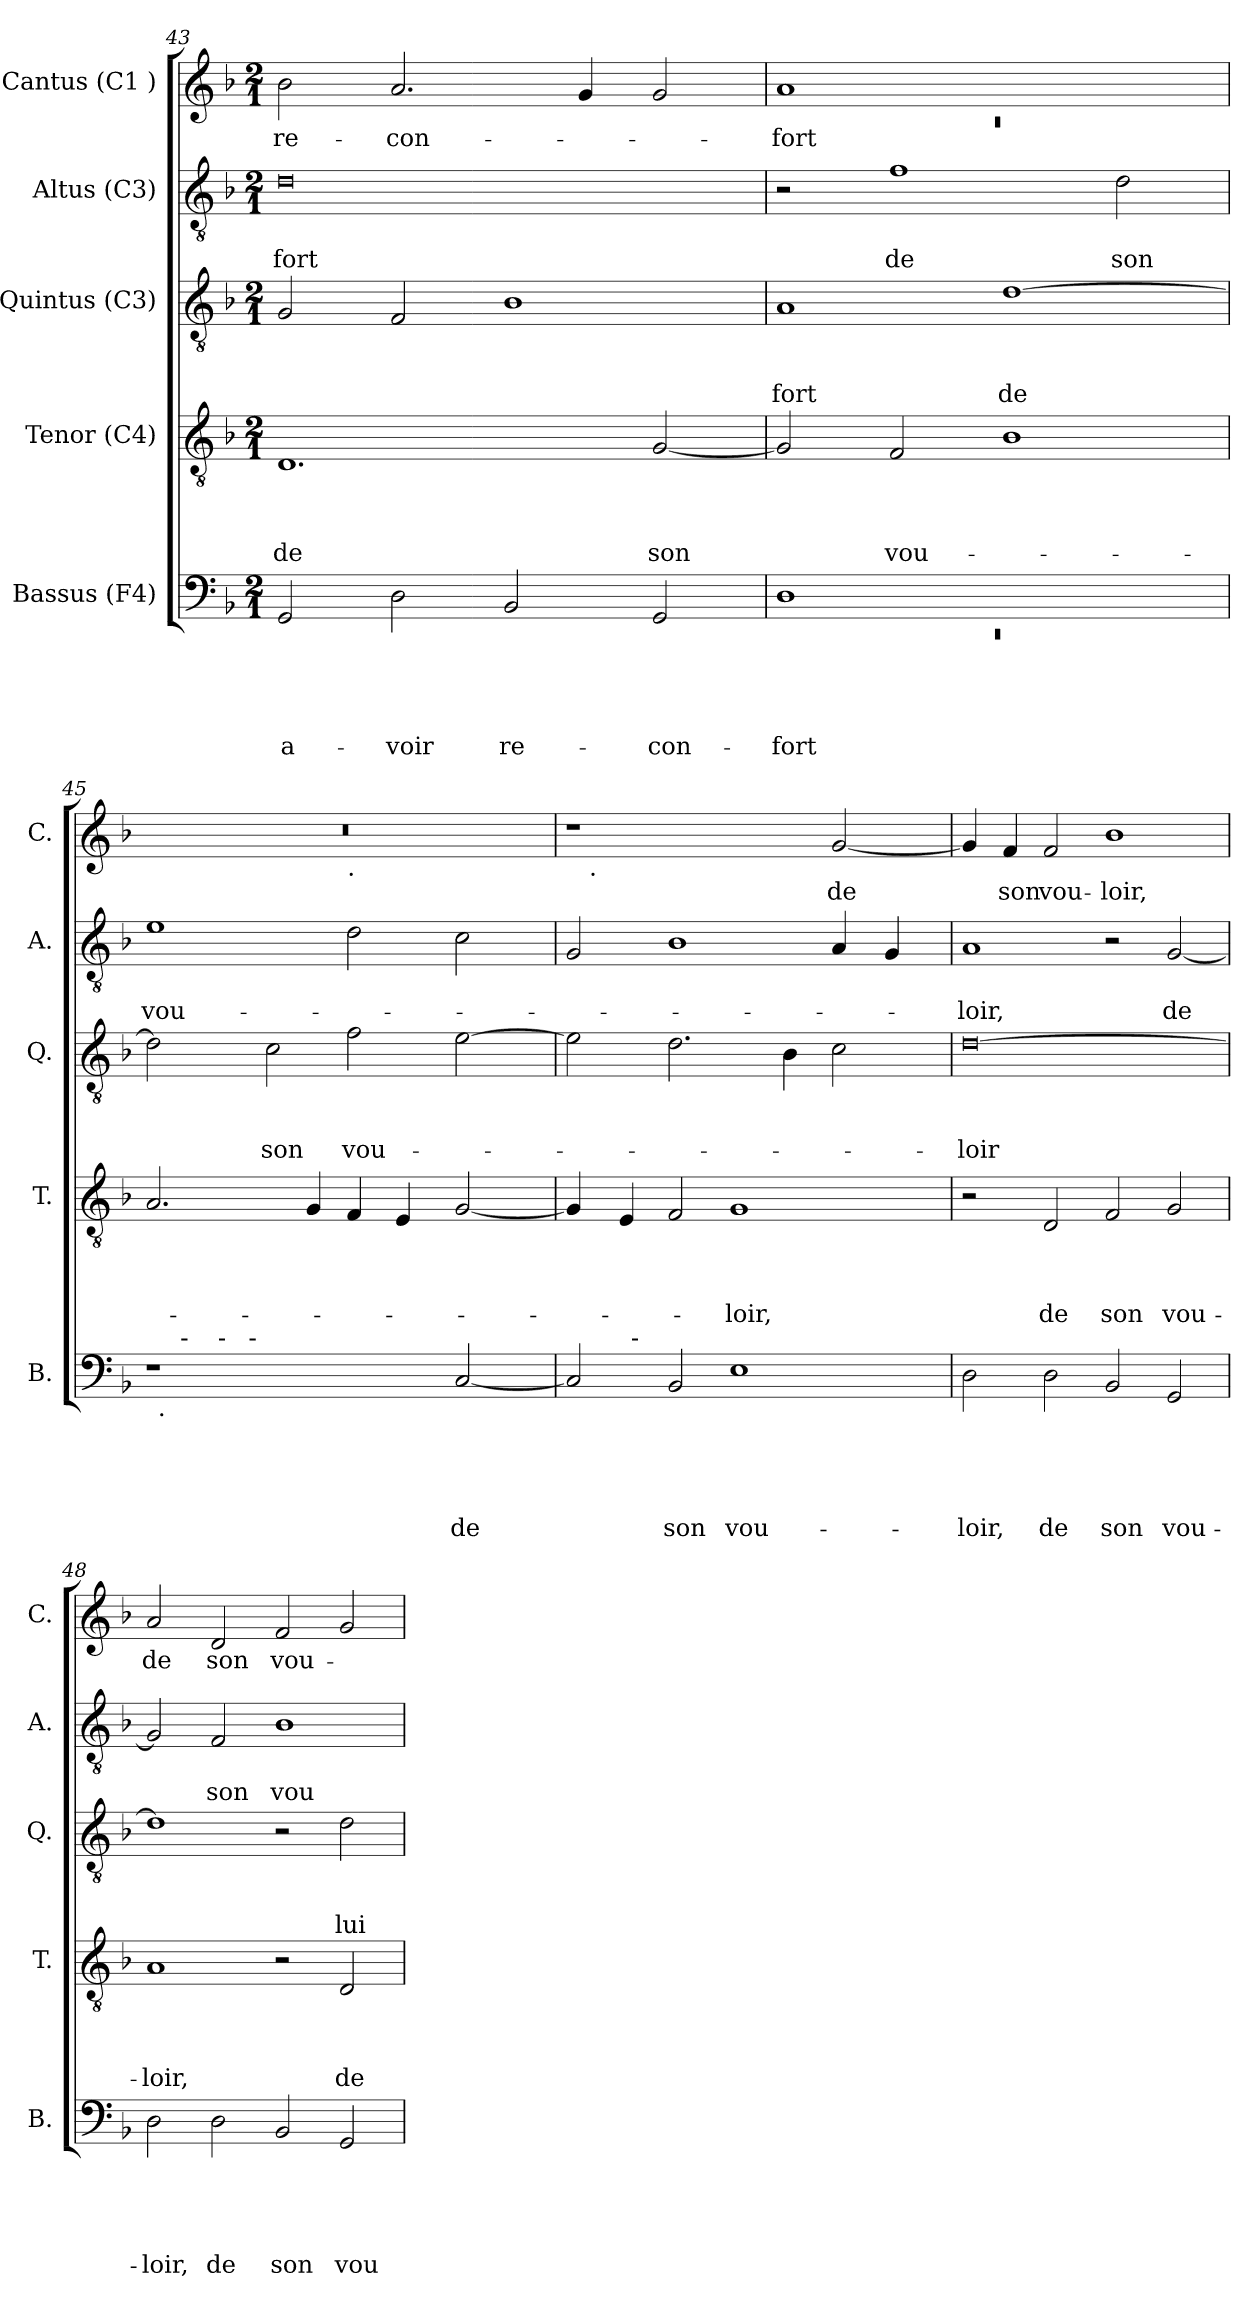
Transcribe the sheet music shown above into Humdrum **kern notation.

**kern	**text	**text	**text	**text	**text	**kern	**text	**text	**text	**text	**kern	**text	**text	**text	**kern	**text	**text	**kern	**text
*part5	*part5	*part5	*part5	*part5	*part5	*part4	*part4	*part4	*part4	*part4	*part3	*part3	*part3	*part3	*part2	*part2	*part2	*part1	*part1
*staff5	*staff5	*staff5	*staff5	*staff5	*staff5	*staff4	*staff4	*staff4	*staff4	*staff4	*staff3	*staff3	*staff3	*staff3	*staff2	*staff2	*staff2	*staff1	*staff1
*I"Bassus (F4)	*	*	*	*	*	*I"Tenor (C4)	*	*	*	*	*I"Quintus (C3)	*	*	*	*I"Altus (C3)	*	*	*I"Cantus (C1 )	*
*I'B.	*	*	*	*	*	*I'T.	*	*	*	*	*I'Q.	*	*	*	*I'A.	*	*	*I'C.	*
*clefF4	*	*	*	*	*	*clefGv2	*	*	*	*	*clefGv2	*	*	*	*clefGv2	*	*	*clefG2	*
*k[b-]	*	*	*	*	*	*k[b-]	*	*	*	*	*k[b-]	*	*	*	*k[b-]	*	*	*k[b-]	*
*F:	*	*	*	*	*	*F:	*	*	*	*	*F:	*	*	*	*F:	*	*	*F:	*
*M2/1	*	*	*	*	*	*M2/1	*	*	*	*	*M2/1	*	*	*	*M2/1	*	*	*M2/1	*
=43	=43	=43	=43	=43	=43	=43	=43	=43	=43	=43	=43	=43	=43	=43	=43	=43	=43	=43	=43
!	!	!	!	!	!LO:LY:b	!	!	!	!	!LO:LY:b	!	!	!	!	!	!	!LO:LY:b	!	!LO:LY:b
2GG/	.	.	.	.	a-	1.D	.	.	.	de	2G/	.	.	.	0d	.	-fort	2b-\	re-
!	!	!	!	!	!LO:LY:b	!	!	!	!	!	!	!	!	!	!	!	!	!	!LO:LY:b
2D\	.	.	.	.	-voir	.	.	.	.	.	2F/	.	.	.	.	.	.	2.a/	-con-
!	!	!	!	!	!LO:LY:b	!	!	!	!	!	!	!	!	!	!	!	!	!	!
2BB-/	.	.	.	.	re-	.	.	.	.	.	1B-	.	.	.	.	.	.	.	.
.	.	.	.	.	.	.	.	.	.	.	.	.	.	.	.	.	.	4g/	.
!	!	!	!	!	!LO:LY:b	!	!	!	!	!LO:LY:b	!	!	!	!	!	!	!	!	!
2GG/	.	.	.	.	-con-	[<2G/	.	.	.	son	.	.	.	.	.	.	.	2g/	.
=44	=44	=44	=44	=44	=44	=44	=44	=44	=44	=44	=44	=44	=44	=44	=44	=44	=44	=44	=44
*^	*	*	*	*	*	*	*	*	*	*	*	*	*	*	*	*	*	*^	*
!	!LO:N:vis=1	!	!	!	!	!LO:LY:b	!	!	!	!	!	!	!	!	!LO:LY:b	!	!	!	!	!LO:N:vis=1	!LO:LY:b
1D	0rEE	.	.	.	.	-fort	2G/]	.	.	.	.	1A	.	.	-fort	2r	.	.	1a	0rc	-fort
!	!	!	!	!	!	!	!	!	!	!	!LO:LY:b	!	!	!	!	!	!	!LO:LY:b	!	!	!
.	.	.	.	.	.	.	2F/	.	.	.	vou-	.	.	.	.	1f	.	de	.	.	.
!	!	!	!	!	!	!	!	!	!	!	!	!	!	!	!LO:LY:b	!	!	!	!	!	!
1ryy	.	.	.	.	.	.	1B-	.	.	.	.	[<1d	.	.	de	.	.	.	1ryy	.	.
!	!	!	!	!	!	!	!	!	!	!	!	!	!	!	!	!	!	!LO:LY:b	!	!	!
.	.	.	.	.	.	.	.	.	.	.	.	.	.	.	.	2d\	.	son	.	.	.
*v	*v	*	*	*	*	*	*	*	*	*	*	*	*	*	*	*	*	*	*	*	*
!!LO:LB:g=z	!!
=45	=45	=45	=45	=45	=45	=45	=45	=45	=45	=45	=45	=45	=45	=45	=45	=45	=45	=45	=45	=45
!	!	!	!	!	!	!	!	!	!	!	!	!	!	!	!	!	!LO:LY:b	!	!	!
*^	*	*	*	*	*	*	*	*	*	*	*	*	*	*	*	*	*	*	*	*
*	*^	*	*	*	*	*	*	*	*	*	*	*	*	*	*	*	*	*	*	*	*
*	*	*^	*	*	*	*	*	*	*	*	*	*	*	*	*	*	*	*	*	*	*	*
*	*	*	*^	*	*	*	*	*	*	*	*	*	*	*	*	*	*	*	*	*	*	*	*
1r	32ryy	8ryy	4ryy	4..ryy	.	.	.	.	.	2.A/	.	.	.	.	2d\]	.	.	.	1e	.	vou-	0r	1ryy	.
!	!LO:TX:b:t=.	!	!	!	!	!	!	!	!	!	!	!	!	!	!	!	!	!	!	!	!	!	!	!
.	1ryy	.	.	.	.	.	.	.	.	.	.	.	.	.	.	.	.	.	.	.	.	.	.	.
!	!	!LO:TX:a:t=-	!	!	!	!	!	!	!	!	!	!	!	!	!	!	!	!	!	!	!	!	!	!
.	.	1...ryy	.	.	.	.	.	.	.	.	.	.	.	.	.	.	.	.	.	.	.	.	.	.
.	.	.	32ryy	.	.	.	.	.	.	.	.	.	.	.	.	.	.	.	.	.	.	.	.	.
!	!	!	!LO:TX:a:t=-	!	!	!	!	!	!	!	!	!	!	!	!	!	!	!	!	!	!	!	!	!
.	.	.	1ryy	.	.	.	.	.	.	.	.	.	.	.	.	.	.	.	.	.	.	.	.	.
!	!	!	!	!LO:TX:a:t=-	!	!	!	!	!	!	!	!	!	!	!	!	!	!	!	!	!	!	!	!
.	.	.	.	1ryy	.	.	.	.	.	.	.	.	.	.	.	.	.	.	.	.	.	.	.	.
!	!	!	!	!	!	!	!	!	!	!	!	!	!	!	!	!	!	!LO:LY:b	!	!	!	!	!	!
.	.	.	.	.	.	.	.	.	.	.	.	.	.	.	2c\	.	.	son	.	.	.	.	.	.
.	.	.	.	.	.	.	.	.	.	4G/	.	.	.	.	.	.	.	.	.	.	.	.	.	.
!	!	!	!	!	!	!	!	!	!	!	!	!	!	!	!	!	!	!	!	!	!	!	!LO:TX:b:t=.	!
!	!	!	!	!	!	!	!	!	!	!	!	!	!	!	!	!	!	!LO:LY:b	!	!	!	!	!	!
2ryy	.	.	.	.	.	.	.	.	.	4F/	.	.	.	.	2f\	.	.	vou-	2d\	.	.	.	1ryy	.
.	2ryy	.	.	.	.	.	.	.	.	.	.	.	.	.	.	.	.	.	.	.	.	.	.	.
.	.	.	.	.	.	.	.	.	.	4E/	.	.	.	.	.	.	.	.	.	.	.	.	.	.
.	.	.	2ryy	.	.	.	.	.	.	.	.	.	.	.	.	.	.	.	.	.	.	.	.	.
.	.	.	.	2ryy	.	.	.	.	.	.	.	.	.	.	.	.	.	.	.	.	.	.	.	.
!	!	!	!	!	!	!	!	!	!LO:LY:b	!	!	!	!	!	!	!	!	!	!	!	!	!	!	!
[<2C/	.	.	.	.	.	.	.	.	de	[<2G/	.	.	.	.	[>2e\	.	.	.	2c\	.	.	.	.	.
.	4...ryy	.	.	.	.	.	.	.	.	.	.	.	.	.	.	.	.	.	.	.	.	.	.	.
.	.	.	8..ryy	.	.	.	.	.	.	.	.	.	.	.	.	.	.	.	.	.	.	.	.	.
.	.	.	.	16ryy	.	.	.	.	.	.	.	.	.	.	.	.	.	.	.	.	.	.	.	.
*	*v	*v	*v	*v	*	*	*	*	*	*	*	*	*	*	*	*	*	*	*	*	*	*	*	*
=46	=46	=46	=46	=46	=46	=46	=46	=46	=46	=46	=46	=46	=46	=46	=46	=46	=46	=46	=46	=46	=46
2C/]	4ryy	.	.	.	.	.	4G/]	.	.	.	.	2e\]	.	.	.	2G/	.	.	1r	16.ryy	.
!	!	!	!	!	!	!	!	!	!	!	!	!	!	!	!	!	!	!	!	!LO:TX:b:t=.	!
.	.	.	.	.	.	.	.	.	.	.	.	.	.	.	.	.	.	.	.	1ryy	.
.	32ryy	.	.	.	.	.	4E/	.	.	.	.	.	.	.	.	.	.	.	.	.	.
!	!LO:TX:a:t=-	!	!	!	!	!	!	!	!	!	!	!	!	!	!	!	!	!	!	!	!
.	1ryy	.	.	.	.	.	.	.	.	.	.	.	.	.	.	.	.	.	.	.	.
!	!	!	!	!	!	!LO:LY:b	!	!	!	!	!	!	!	!	!	!	!	!	!	!	!
2BB-/	.	.	.	.	.	son	2F/	.	.	.	.	2.d\	.	.	.	1B-	.	.	.	.	.
!	!	!	!	!	!	!LO:LY:b	!	!	!	!	!LO:LY:b	!	!	!	!	!	!	!	!	!	!
1E	.	.	.	.	.	vou-	1G	.	.	.	-loir,	.	.	.	.	.	.	.	2ryy	.	.
.	.	.	.	.	.	.	.	.	.	.	.	.	.	.	.	.	.	.	.	2ryy	.
.	.	.	.	.	.	.	.	.	.	.	.	4B-\	.	.	.	.	.	.	.	.	.
.	2ryy	.	.	.	.	.	.	.	.	.	.	.	.	.	.	.	.	.	.	.	.
!	!	!	!	!	!	!	!	!	!	!	!	!	!	!	!	!	!	!	!	!	!LO:LY:b
.	.	.	.	.	.	.	.	.	.	.	.	2c\	.	.	.	4A/	.	.	[<2g/	.	de
.	.	.	.	.	.	.	.	.	.	.	.	.	.	.	.	.	.	.	.	4ryy	.
.	.	.	.	.	.	.	.	.	.	.	.	.	.	.	.	4G/	.	.	.	.	.
.	8..ryy	.	.	.	.	.	.	.	.	.	.	.	.	.	.	.	.	.	.	.	.
.	.	.	.	.	.	.	.	.	.	.	.	.	.	.	.	.	.	.	.	8ryy	.
.	.	.	.	.	.	.	.	.	.	.	.	.	.	.	.	.	.	.	.	32ryy	.
=47	=47	=47	=47	=47	=47	=47	=47	=47	=47	=47	=47	=47	=47	=47	=47	=47	=47	=47	=47	=47	=47
!	!	!	!	!	!	!LO:LY:b	!	!	!	!	!	!	!	!	!LO:LY:b	!	!	!LO:LY:b	!	!	!
*v	*v	*	*	*	*	*	*	*	*	*	*	*	*	*	*	*	*	*	*v	*v	*
2D\	.	.	.	.	-loir,	2r	.	.	.	.	[>0d	.	.	-loir	1A	.	-loir,	4g/]	.
!	!	!	!	!	!	!	!	!	!	!	!	!	!	!	!	!	!	!	!LO:LY:b
.	.	.	.	.	.	.	.	.	.	.	.	.	.	.	.	.	.	4f/	son
!	!	!	!	!	!LO:LY:b	!	!	!	!	!LO:LY:b	!	!	!	!	!	!	!	!	!LO:LY:b
2D\	.	.	.	.	de	2D/	.	.	.	de	.	.	.	.	.	.	.	2f/	vou-
!	!	!	!	!	!LO:LY:b	!	!	!	!	!LO:LY:b	!	!	!	!	!	!	!	!	!LO:LY:b
2BB-/	.	.	.	.	son	2F/	.	.	.	son	.	.	.	.	2r	.	.	1b-	-loir,
!	!	!	!	!	!LO:LY:b	!	!	!	!	!LO:LY:b	!	!	!	!	!	!	!LO:LY:b	!	!
2GG/	.	.	.	.	vou-	2G/	.	.	.	vou-	.	.	.	.	[<2G/	.	de	.	.
=48	=48	=48	=48	=48	=48	=48	=48	=48	=48	=48	=48	=48	=48	=48	=48	=48	=48	=48	=48
!	!	!	!	!	!LO:LY:b	!	!	!	!	!LO:LY:b	!	!	!	!	!	!	!	!	!LO:LY:b
2D\	.	.	.	.	-loir,	1A	.	.	.	-loir,	1d]	.	.	.	2G/]	.	.	2a/	de
!	!	!	!	!	!LO:LY:b	!	!	!	!	!	!	!	!	!	!	!	!LO:LY:b	!	!LO:LY:b
2D\	.	.	.	.	de	.	.	.	.	.	.	.	.	.	2F/	.	son	2d/	son
!	!	!	!	!	!LO:LY:b	!	!	!	!	!	!	!	!	!	!	!	!LO:LY:b	!	!LO:LY:b
2BB-/	.	.	.	.	son	2r	.	.	.	.	2r	.	.	.	1B-	.	vou-	2f/	vou-
!	!	!	!	!	!LO:LY:b	!	!	!	!	!LO:LY:b	!	!	!	!LO:LY:b	!	!	!	!	!
2GG/	.	.	.	.	vou-	2D/	.	.	.	de	2d\	.	.	lui	.	.	.	2g/	.
=	=	=	=	=	=	=	=	=	=	=	=	=	=	=	=	=	=	=	=
*-	*-	*-	*-	*-	*-	*-	*-	*-	*-	*-	*-	*-	*-	*-	*-	*-	*-	*-	*-
